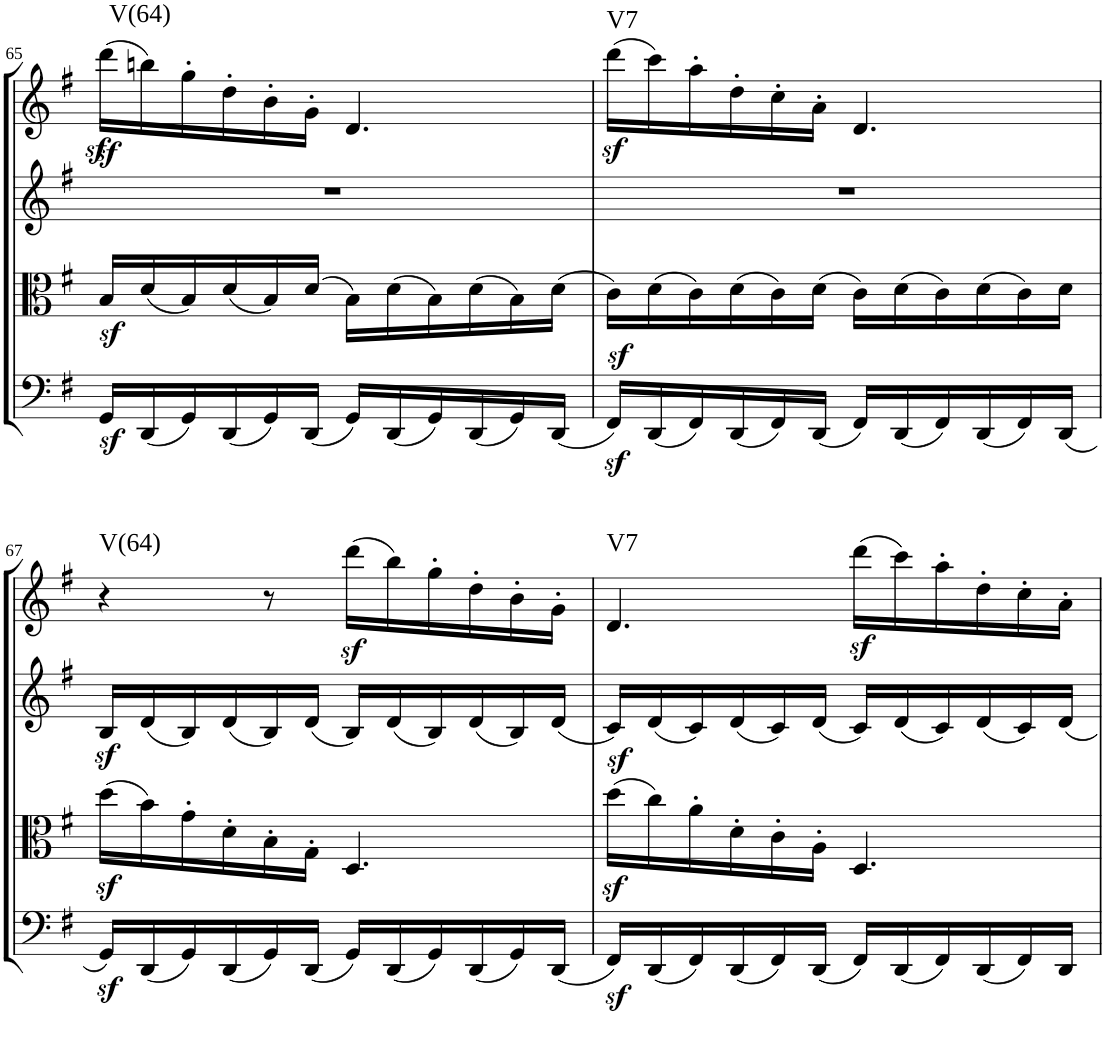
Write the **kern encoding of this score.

**kern	**kern	**kern	**kern	**dynam	**harte
*part4	*part3	*part2	*part1	*part1	*part1
*staff4	*staff3	*staff2	*staff1	*staff1	*
*I"Violoncello.	*I"Viola	*I"Violin II.	*I"Violin I.	*	*
*I'Vc	*I'Vla	*I'Vln	*I'Vln	*	*
!!LO:PB:g=z
*clefF4	*clefC3	*clefG2	*clefG2	*	*
*k[f#]	*k[f#]	*k[f#]	*k[f#]	*	*
*M6/8	*M6/8	*M6/8	*M6/8	*	*
=65	=65	=65	=65	=65	=65
!	!	!	!	!LO:DY:b	!
!	!	!	!	!LO:DY:n=1:b	!LO:H:kt=V(64)
16GGz</LL	16Bz</LL	2.r	(16ddd\LL	sf sf	N
(16DD/	(16d/	.	16bbn\)	.	.
16GG/)	16B/)	.	16gg'\	.	.
(16DD/	(16d/	.	16dd'\	.	.
16GG/)	16B/)	.	16b'\	.	.
(16DD/JJ	(16d/JJ	.	16g'\JJ	.	.
16GG/LL)	16B\LL)	.	4.d/	.	.
(16DD/	(16d\	.	.	.	.
16GG/)	16B\)	.	.	.	.
(16DD/	(16d\	.	.	.	.
16GG/)	16B\)	.	.	.	.
(16DD/JJ	(16d\JJ	.	.	.	.
=66	=66	=66	=66	=66	=66
!	!	!	!	!LO:DY:b	!LO:H:kt=V7
16FF#z</LL)	16cz<\LL)	2.r	(16ddd\LL	sf	N
(16DD/	(16d\	.	16ccc\)	.	.
16FF#/)	16c\)	.	16aa'\	.	.
(16DD/	(16d\	.	16dd'\	.	.
16FF#/)	16c\)	.	16cc'\	.	.
(16DD/JJ	(16d\JJ	.	16a'\JJ	.	.
16FF#/LL)	16c\LL)	.	4.d/	.	.
(16DD/	(16d\	.	.	.	.
16FF#/)	16c\)	.	.	.	.
(16DD/	(16d\	.	.	.	.
16FF#/)	16c\)	.	.	.	.
(16DD/JJ	16d\JJ	.	.	.	.
!!LO:LB:g=z
=67	=67	=67	=67	=67	=67
!	!	!	!	!	!LO:H:kt=V(64)
16GGz</LL)	(16ddz<\LL	16Bz</LL	4r	.	N
(16DD/	16b\)	(16d/	.	.	.
16GG/)	16g'\	16B/)	.	.	.
(16DD/	16d'\	(16d/	.	.	.
16GG/)	16B'\	16B/)	8r	.	.
(16DD/JJ	16G'\JJ	(16d/JJ	.	.	.
16GG/LL)	4.D/	16B/LL)	(16dddz<\LL	.	.
(16DD/	.	(16d/	16bb\)	.	.
16GG/)	.	16B/)	16gg'\	.	.
(16DD/	.	(16d/	16dd'\	.	.
16GG/)	.	16B/)	16b'\	.	.
(16DD/JJ	.	(16d/JJ	16g'\JJ	.	.
=68	=68	=68	=68	=68	=68
!	!	!	!	!	!LO:H:kt=V7
16FF#z</LL)	(16ddz<\LL	16cz</LL)	4.d/	.	N
(16DD/	16cc\)	(16d/	.	.	.
16FF#/)	16a'\	16c/)	.	.	.
(16DD/	16d'\	(16d/	.	.	.
16FF#/)	16c'\	16c/)	.	.	.
(16DD/JJ	16A'\JJ	(16d/JJ	.	.	.
16FF#/LL)	4.D/	16c/LL)	(16dddz<\LL	.	.
(16DD/	.	(16d/	16ccc\)	.	.
16FF#/)	.	16c/)	16aa'\	.	.
(16DD/	.	(16d/	16dd'\	.	.
16FF#/)	.	16c/)	16cc'\	.	.
16DD/JJ	.	16d/JJ	16a'\JJ	.	.
=	=	=	=	=	=
*-	*-	*-	*-	*-	*-
